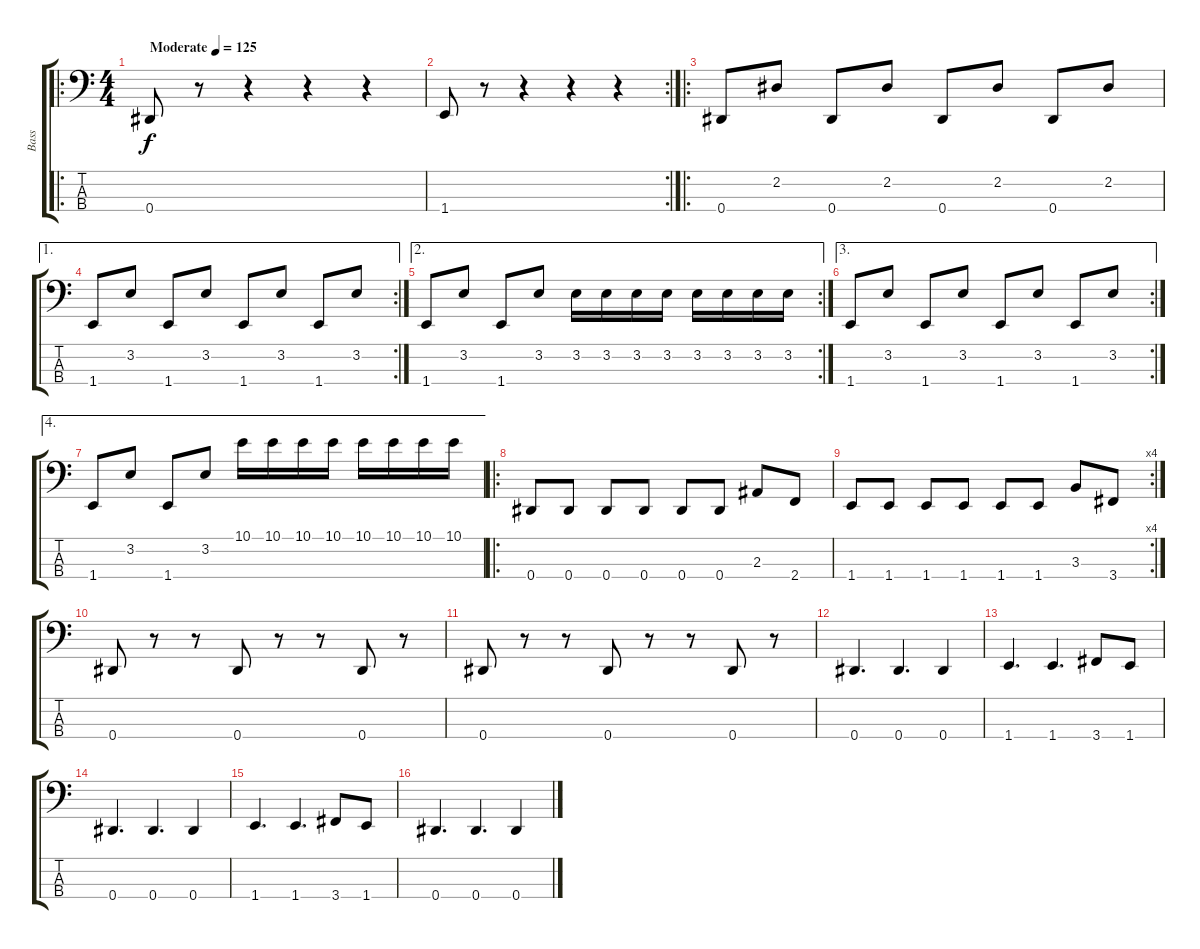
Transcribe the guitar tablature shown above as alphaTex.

\track ("Bass" "Bass") {instrument electricbassfinger}
\staff {score tabs}
\tuning (Gb2 Db2 Ab1 Eb1) {hide}
\ro
\ts (4 4)
\tempo (125 "Moderate")
\clef f4
\ks c
0.4.8{dy f instrument electricbassfinger} r.8 r.4 r.4 r.4 |
\rc 2
1.4.8 r.8 r.4 r.4 r.4 |
\ro
0.4.8 2.2.8 0.4.8 2.2.8 0.4.8 2.2.8 0.4.8 2.2.8 |
\ae 1
\rc 2
1.4.8 3.2.8 1.4.8 3.2.8 1.4.8 3.2.8 1.4.8 3.2.8 |
\ae 2
\rc 2
1.4.8 3.2.8 1.4.8 3.2.8 3.2.16 3.2.16 3.2.16 3.2.16 3.2.16 3.2.16 3.2.16 3.2.16 |
\ae 3
\rc 2
1.4.8 3.2.8 1.4.8 3.2.8 1.4.8 3.2.8 1.4.8 3.2.8 |
\ae 4
1.4.8 3.2.8 1.4.8 3.2.8 10.1.16 10.1.16 10.1.16 10.1.16 10.1.16 10.1.16 10.1.16 10.1.16 |
\ro
0.4.8 0.4.8 0.4.8 0.4.8 0.4.8 0.4.8 2.3.8 2.4.8 |
\rc 4
1.4.8 1.4.8 1.4.8 1.4.8 1.4.8 1.4.8 3.3.8 3.4.8 |
0.4.8 r.8 r.8 0.4.8 r.8 r.8 0.4.8 r.8 |
0.4.8 r.8 r.8 0.4.8 r.8 r.8 0.4.8 r.8 |
0.4.4{d} 0.4.4{d} 0.4.4 |
1.4.4{d} 1.4.4{d} 3.4.8 1.4.8 |
0.4.4{d} 0.4.4{d} 0.4.4 |
1.4.4{d} 1.4.4{d} 3.4.8 1.4.8 |
0.4.4{d} 0.4.4{d} 0.4.4
